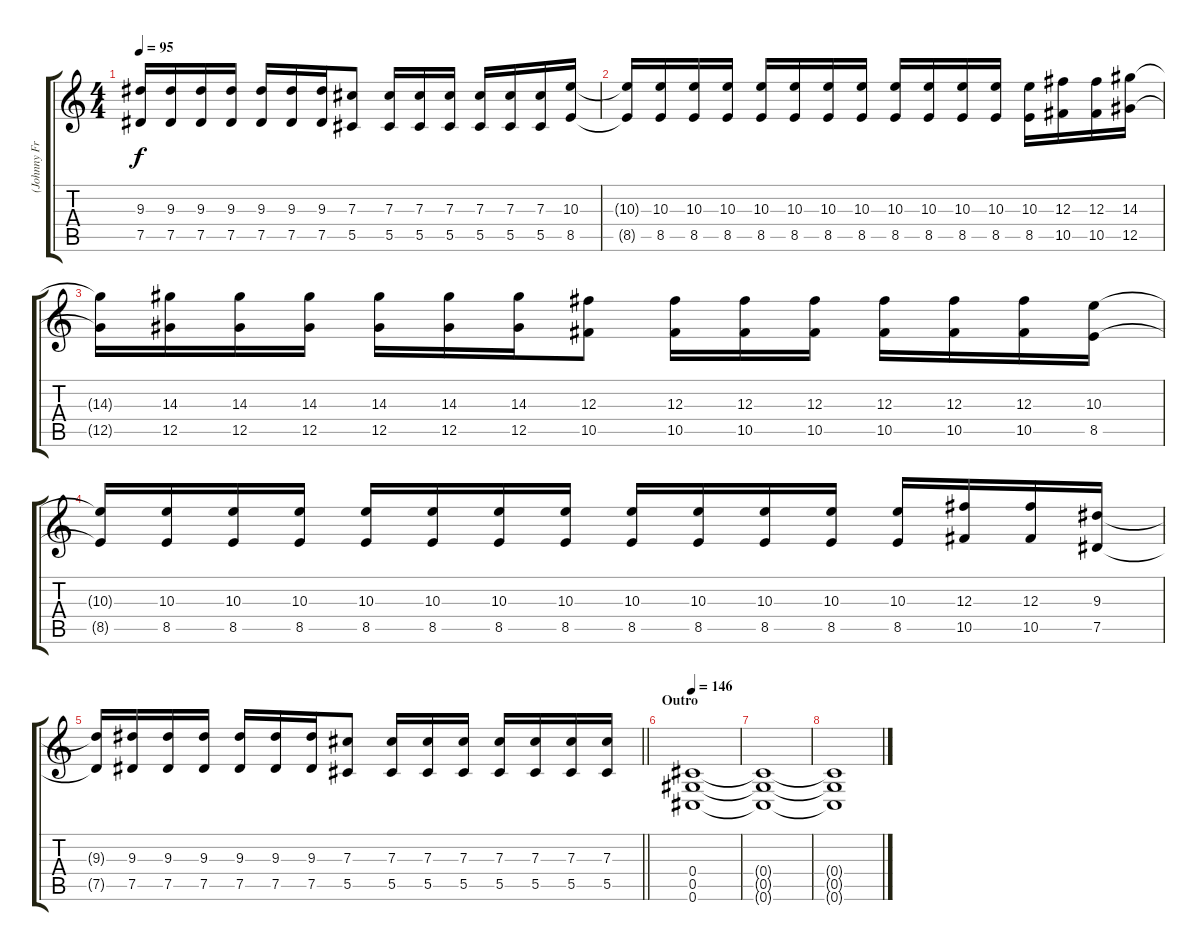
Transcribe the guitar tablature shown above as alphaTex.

\track ("(Johnny Franck) Rythm Guitar" "(Johnny Fr") {instrument distortionguitar}
\staff {score tabs}
\tuning (Eb4 Bb3 Gb3 Db3 Ab2 Db2) {hide}
\ts (4 4)
\tempo 95
\clef g2
\ks c
(9.3{t} 7.5{t}).16{dy f} (9.3 7.5).16 (9.3 7.5).16 (9.3 7.5).16 (9.3 7.5).16 (9.3 7.5).16 (9.3 7.5).16 (7.3 5.5).8 (7.3 5.5).16 (7.3 5.5).16 (7.3 5.5).16 (7.3 5.5).16 (7.3 5.5).16 (7.3 5.5).16 (10.3 8.5).16 |
(10.3{t} 8.5{t}).16 (10.3 8.5).16 (10.3 8.5).16 (10.3 8.5).16 (10.3 8.5).16 (10.3 8.5).16 (10.3 8.5).16 (10.3 8.5).16 (10.3 8.5).16 (10.3 8.5).16 (10.3 8.5).16 (10.3 8.5).16 (10.3 8.5).16 (12.3 10.5).16 (12.3 10.5).16 (14.3 12.5).16 |
(14.3{t} 12.5{t}).16 (14.3 12.5).16 (14.3 12.5).16 (14.3 12.5).16 (14.3 12.5).16 (14.3 12.5).16 (14.3 12.5).16 (12.3 10.5).8 (12.3 10.5).16 (12.3 10.5).16 (12.3 10.5).16 (12.3 10.5).16 (12.3 10.5).16 (12.3 10.5).16 (10.3 8.5).16 |
(10.3{t} 8.5{t}).16 (10.3 8.5).16 (10.3 8.5).16 (10.3 8.5).16 (10.3 8.5).16 (10.3 8.5).16 (10.3 8.5).16 (10.3 8.5).16 (10.3 8.5).16 (10.3 8.5).16 (10.3 8.5).16 (10.3 8.5).16 (10.3 8.5).16 (12.3 10.5).16 (12.3 10.5).16 (9.3 7.5).16 |
\barLineRight lightlight
(9.3{t} 7.5{t}).16 (9.3 7.5).16 (9.3 7.5).16 (9.3 7.5).16 (9.3 7.5).16 (9.3 7.5).16 (9.3 7.5).16 (7.3 5.5).8 (7.3 5.5).16 (7.3 5.5).16 (7.3 5.5).16 (7.3 5.5).16 (7.3 5.5).16 (7.3 5.5).16 (7.3 5.5).16 |
\section ("" "Outro")
\tempo 146
(0.4 0.5 0.6).1 |
(0.4{t} 0.5{t} 0.6{t}).1 |
(0.4{t} 0.5{t} 0.6{t}).1
